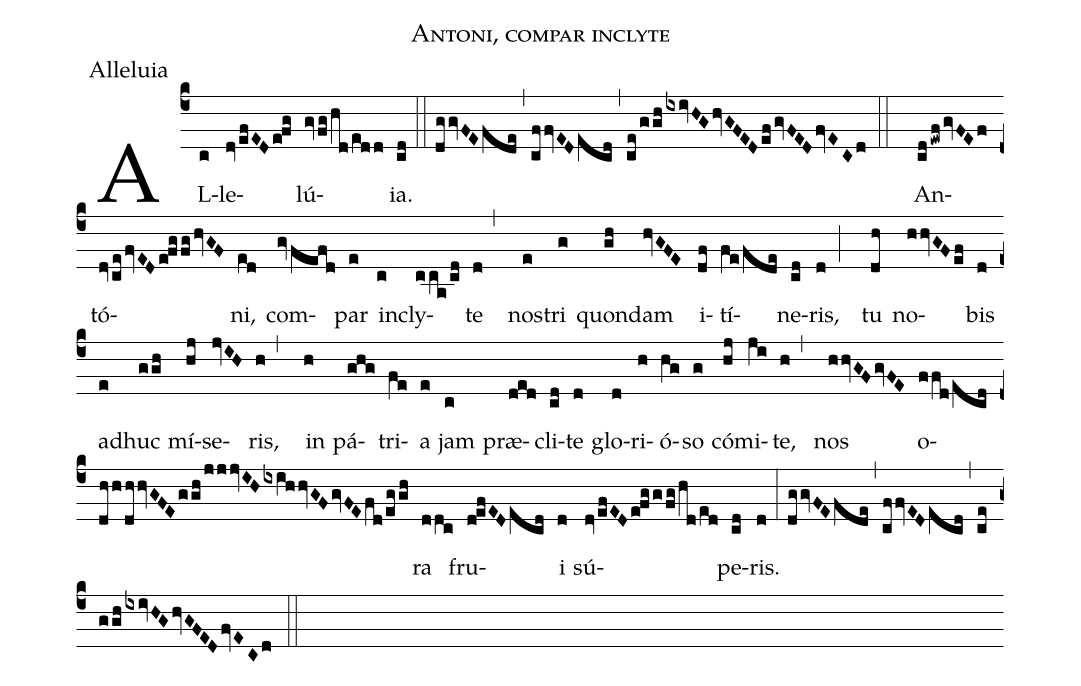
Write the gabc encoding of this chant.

name:Antoni, compar inclyte;
office-part:Alleluia;
%%
(c4)
AL(c)le(dvefEDefg)lú(gvfg/hd/edd)ia.(cd::dggvFEfde,cffvEDecd,ce/gghixivHGhvGFEDefgvFEDfvECd::)
An(cd/ewfgvFEf)tó(dvcefvEDefgfghvGF)ni,(ed) com(gvfefd)par(e) in(c)cly(cca/cd)te(d,) nos(e)tri(g) quon(gh)dam(hvGFE) i(df)tí(fe/fde)ne(cd)ris,(d;) tu(dh) no(hhvGFef)bis(d) ad(e)huc(ggh) mí(hj)se(jvIH)ris,(h,) in(h) pá(ghg)tri(fe)a(e) jam(c) præ(ded)cli(cd)te(d) glo(d)ri(h)ó(hg)so(g) có(hj)mi(ji)te,(h,) nos(hhvGFgvFE) o(ffd/ecddhh/dhhvGFEggh/jjjvIHixihhvGFgvFEfd/eggh)ra(ddc) fru(defEDecd)i(d) sú(dvefEDefgg/fg/hd/ed)pe(cd)ris.(d:dggvFEfde,cffvEDecd,ce/gghixivHGhvGFEDfvECd::)
